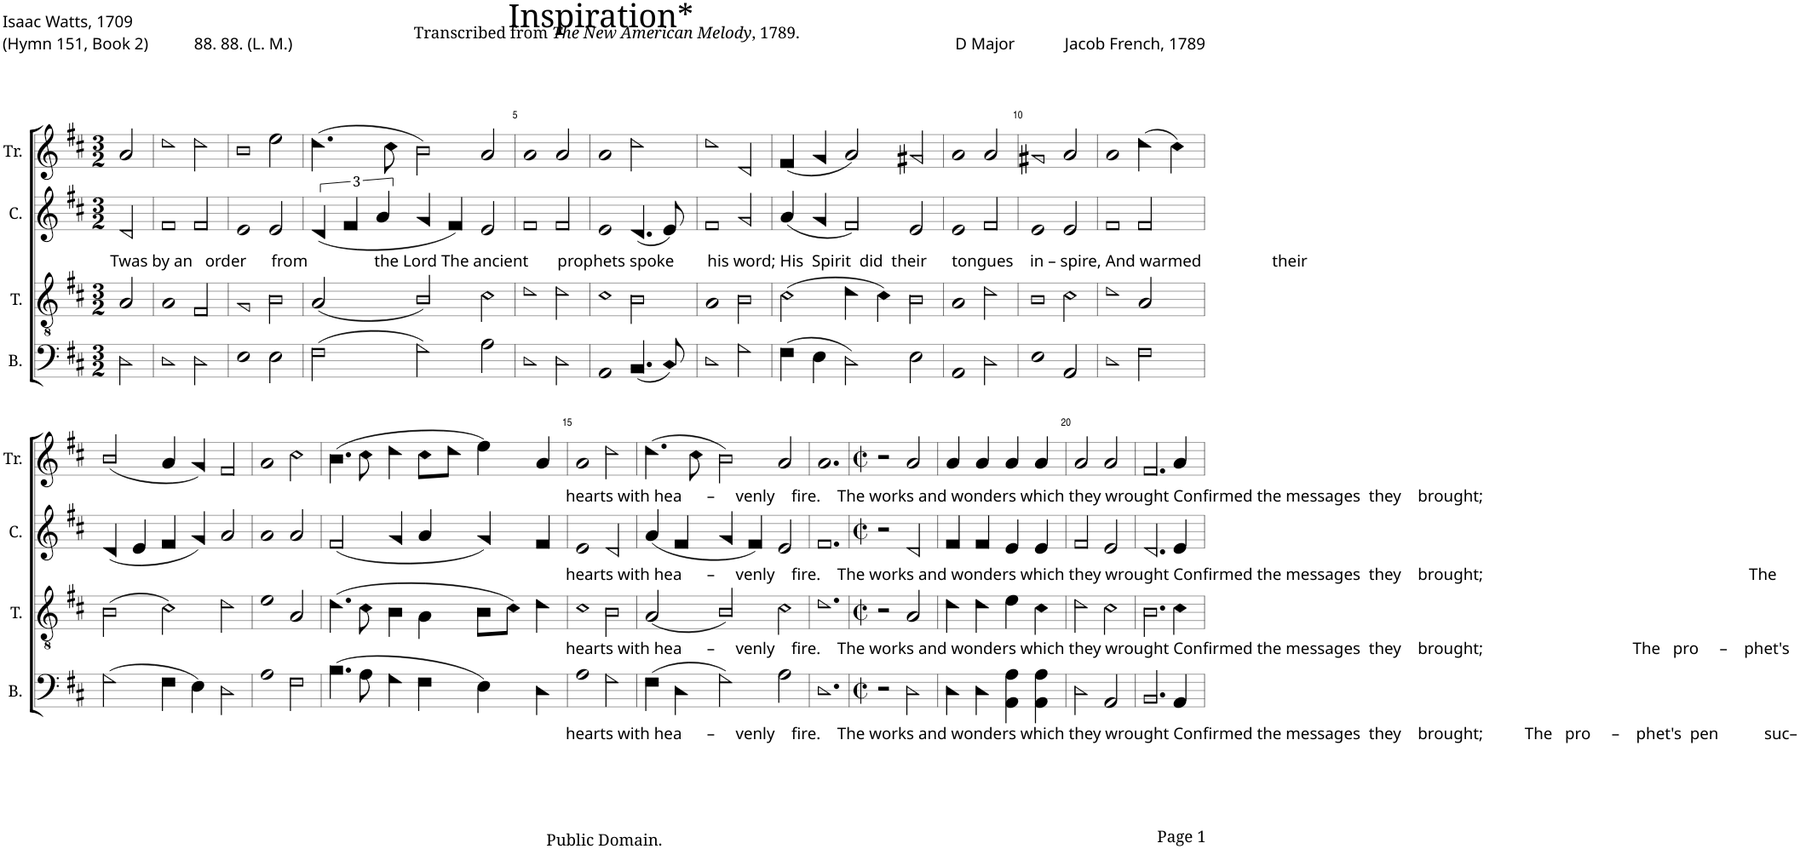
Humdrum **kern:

**kern	**kern	**kern	**kern
*part4	*part3	*part2	*part1
*staff4	*staff3	*staff2	*staff1
*I"B.	*I"T.	*I"C.	*I"Tr.
*I'B.	*I'T.	*I'C.	*I'Tr.
*clefF4	*clefGv2	*clefG2	*clefG2
*k[f#c#]	*k[f#c#]	*k[f#c#]	*k[f#c#]
*M3/2	*M3/2	*M3/2	*M3/2
=1	=1	=1	=1
!	!	!LO:TX:b:t=Twas by an   order      from                the Lord The ancient       prophets spoke        his word; His  Spirit  did  their      tongues    in – spire, And warmed                 their	!
2D!\	2A!/	2d!/	2a!/
=2	=2	=2	=2
1D!	1A!	1f#!	1dd!
2D!\	2F#!/	2f#!/	2dd!\
=3	=3	=3	=3
1E!	1G!	1e!	1b!
2E!\	2B!\	2e!/	2ee!\
=4	=4	=4	=4
(2F#!\	(2A!/	(6d!/	(4.dd!\
.	.	6f#!/	.
.	.	6a!/	.
.	.	.	8cc#!\
2G!\)	2B!/)	4g!/	2b!\)
.	.	4f#!/)	.
2A!\	2c#!\	2e!/	2a!/
=5	=5	=5	=5
1D!	1d!	1f#!	1a!
2D!\	2d!\	2f#!/	2a!/
=6	=6	=6	=6
1AA!	1c#!	1e!	1a!
(4.BB!/	2B!\	(4.d!/	2dd!\
8C#!/)	.	8e!/)	.
=7	=7	=7	=7
1D!	1A!	1f#!	1dd!
2G!\	2B!\	2g!/	2d!/
=8	=8	=8	=8
(4F#!\	(2c#!\	(4a!/	(4f#!/
4E!\	.	4g!/	4g!/
2D!\)	4d!\	2f#!/)	2a!/)
.	4c#!\)	.	.
2E!\	2B!\	2e!/	2g#X!/
=9	=9	=9	=9
1AA!	1A!	1e!	1a!
2D!\	2d!\	2f#!/	2a!/
=10	=10	=10	=10
1E!	1B!	1e!	1g#X!
2AA!/	2c#!\	2e!/	2a!/
=11	=11	=11	=11
1D!	1d!	1f#!	1a!
2F#!\	2A!/	2f#!/	(4dd!\
.	.	.	4cc#!\)
!!LO:LB:g=z
=12	=12	=12	=12
(2G!\	(2B!\	(4d!/	(2b!/
.	.	4e!/	.
4F#!\	2c#!\)	4f#!/	4a!/
4E!\)	.	4g!/)	4g!/)
2D!\	2d!\	2a!/	2f#!/
=13	=13	=13	=13
1A!	1e!	1a!	1a!
2F#!\	2A!/	2a!/	2cc#!\
=14	=14	=14	=14
(4.B!\	(4.d!\	(2f#!/	(4.b!\
8A!\	8c#!\	.	8cc#!\
4G!\	4B!\	4g!/	4dd!\
4F#!\	4A!\	4a!/	8cc#!\L
.	.	.	8dd!\J
4E!\)	8B!\L	4g!/)	4ee!\)
.	8c#!\J)	.	.
4D!\	4d!\	4f#!/	4a!/
=15	=15	=15	=15
!	!	!	!LO:TX:b:t=hearts with hea      –     venly    fire.    The works and wonders which they wrought Confirmed the messages  they    brought;
!	!	!LO:TX:b:t=hearts with hea      –     venly    fire.    The works and wonders which they wrought Confirmed the messages  they    brought;                                                                The	!
!	!LO:TX:b:t=hearts with hea      –     venly    fire.    The works and wonders which they wrought Confirmed the messages  they    brought;                                    The   pro     –    phet's	!	!
!LO:TX:b:t=hearts with hea      –     venly    fire.    The works and wonders which they wrought Confirmed the messages  they    brought;          The   pro     –    phet's  pen           suc–	!	!	!
1A!	1c#!	1e!	1a!
2G!\	2B!\	2d!/	2dd!\
=16	=16	=16	=16
(4F#!\	(2A!/	(4a!/	(4.dd!\
4D!\	.	4f#!/	.
.	.	.	8cc#!\
2G!\)	2B!/)	4g!/	2b!\)
.	.	4f#!/)	.
2A!\	2c#!\	2e!/	2a!/
=17	=17	=17	=17
1.D!	1.d!	1.f#!	1.a!
=18	=18	=18	=18
*M2/2	*M2/2	*M2/2	*M2/2
*met(c|)	*met(c|)	*met(c|)	*met(c|)
2r	2r	2r	2r
2D!\	2A!/	2d!/	2a!/
=19	=19	=19	=19
4D!\	4d!\	4f#!/	4a!/
4D!\	4d!\	4f#!/	4a!/
4AA!\ 4A!\	4e!\	4e!/	4a!/
4AA!\ 4A!\	4c#!\	4e!/	4a!/
=20	=20	=20	=20
2D!\	2d!\	2f#!/	2a!/
2AA!/	2c#!\	2e!/	2a!/
=21	=21	=21	=21
2.BB!/	2.B!\	2.d!/	2.f#!/
4AA!/	4c#!\	4e!/	4a!/
=	=	=	=
*-	*-	*-	*-
